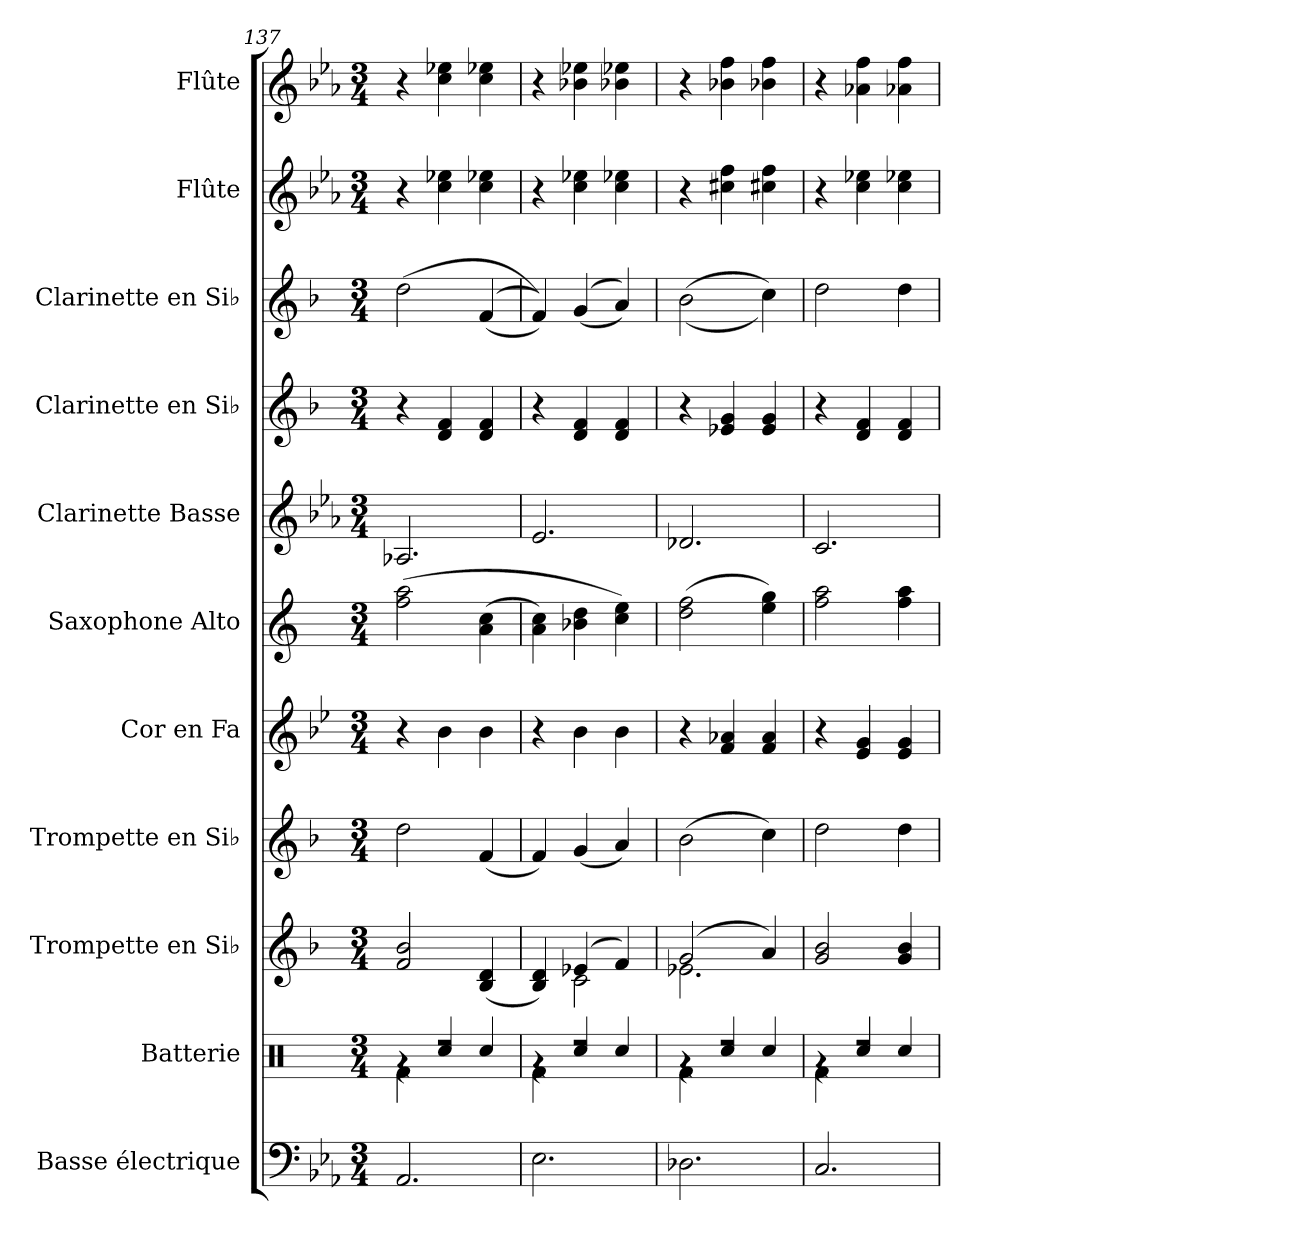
**kern	**kern	**kern	**kern	**kern	**kern	**kern	**kern	**kern	**kern	**kern
*part11	*part10	*part9	*part8	*part7	*part6	*part5	*part4	*part3	*part2	*part1
*staff11	*staff10	*staff9	*staff8	*staff7	*staff6	*staff5	*staff4	*staff3	*staff2	*staff1
*I"Basse électrique	*I"Batterie	*I"Trompette en Si♭	*I"Trompette en Si♭	*I"Cor en Fa	*I"Saxophone Alto	*I"Clarinette Basse	*I"Clarinette en Si♭	*I"Clarinette en Si♭	*I"Flûte	*I"Flûte
*I'B. él.	*I'Batt.	*I'Tromp. Si♭	*I'Tromp. Si♭	*I'Cor Fa	*I'Sax. A.	*I'Cl. basse	*I'Clar. Si♭	*I'Clar. Si♭	*I'Fl.	*I'Fl.
*clefF4	*clefX	*clefG2	*clefG2	*clefG2	*clefG2	*clefG2	*clefG2	*clefG2	*clefG2	*clefG2
*ITrd7c12	*	*ITrd1c2	*ITrd1c2	*ITrd4c7	*ITrd5c9	*ITrd8c14	*ITrd1c2	*ITrd1c2	*	*
*k[b-e-a-]	*k[]	*k[b-e-a-]	*k[b-e-a-]	*k[b-e-a-]	*k[b-e-a-]	*k[b-e-a-]	*k[b-e-a-]	*k[b-e-a-]	*k[b-e-a-]	*k[b-e-a-]
*M3/4	*M3/4	*M3/4	*M3/4	*M3/4	*M3/4	*M3/4	*M3/4	*M3/4	*M3/4	*M3/4
=137	=137	=137	=137	=137	=137	=137	=137	=137	=137	=137
*	*^	*	*	*	*	*	*	*	*	*
2.AAA-/	4rg	4Rf\	2e-/ 2a-/	2cc\	4r	(2a-\ 2cc\	2.AA-X/	4r	(2cc\	4r	4r
.	4Rcc/	2rdd	.	.	4e-\	.	.	4c/ 4e-/	.	4cc\ 4ee-X\	4cc\ 4ee-X\
.	4Rcc/	.	(4A-/ 4c/	(4e-/	4e-\	(4c\ 4e-\	.	4c/ 4e-/	((4e-/	4cc\ 4ee-X\	4cc\ 4ee-X\
=138	=138	=138	=138	=138	=138	=138	=138	=138	=138	=138	=138
*	*	*	*^	*	*	*	*	*	*	*	*
2.EE-\	4rg	4Rf\	4A-/ 4c/)	4ryy	4e-/)	4r	4c\ 4e-\)	2.E-/	4r	4e-/)))	4r	4r
.	4Rcc/	2rdd	(4d-X/	2B-\	(4f/	4e-\	4d-X\ 4f\	.	4c/ 4e-/	((4f/	4cc\ 4ee-X\	4b-X\ 4ee-X\
.	4Rcc/	.	4e-/)	.	4g/)	4e-\	4e-\ 4g\)	.	4c/ 4e-/	4g/))	4cc\ 4ee-X\	4b-X\ 4ee-X\
!!LO:PB:g=z
=139	=139	=139	=139	=139	=139	=139	=139	=139	=139	=139	=139	=139
2.DD-X\	4rg	4Rf\	(2f/	2.d-X\	(2a-\	4r	(2f\ 2a-\	2.D-X/	4r	((2a-\	4r	4r
.	4Rcc/	2rdd	.	.	.	4B-/ 4d-X/	.	.	4d-X/ 4f/	.	4cc#X\ 4ff\	4b-X\ 4ff\
.	4Rcc/	.	4g/)	.	4b-\)	4B-/ 4d-/	4g\ 4b-\)	.	4d-/ 4f/	4b-\))	4cc#X\ 4ff\	4b-X\ 4ff\
*	*	*	*v	*v	*	*	*	*	*	*	*	*
=140	=140	=140	=140	=140	=140	=140	=140	=140	=140	=140	=140
2.CC/	4rg	4Rf\	2f/ 2a-/	2cc\	4r	2a-\ 2cc\	2.C/	4r	2cc\	4r	4r
.	4Rcc/	2rdd	.	.	4A-/ 4c/	.	.	4c/ 4e-/	.	4cc\ 4ee-X\	4a-X\ 4ff\
.	4Rcc/	.	4f/ 4a-/	4cc\	4A-/ 4c/	4a-\ 4cc\	.	4c/ 4e-/	4cc\	4cc\ 4ee-X\	4a-X\ 4ff\
*	*v	*v	*	*	*	*	*	*	*	*	*
=	=	=	=	=	=	=	=	=	=	=
*-	*-	*-	*-	*-	*-	*-	*-	*-	*-	*-
